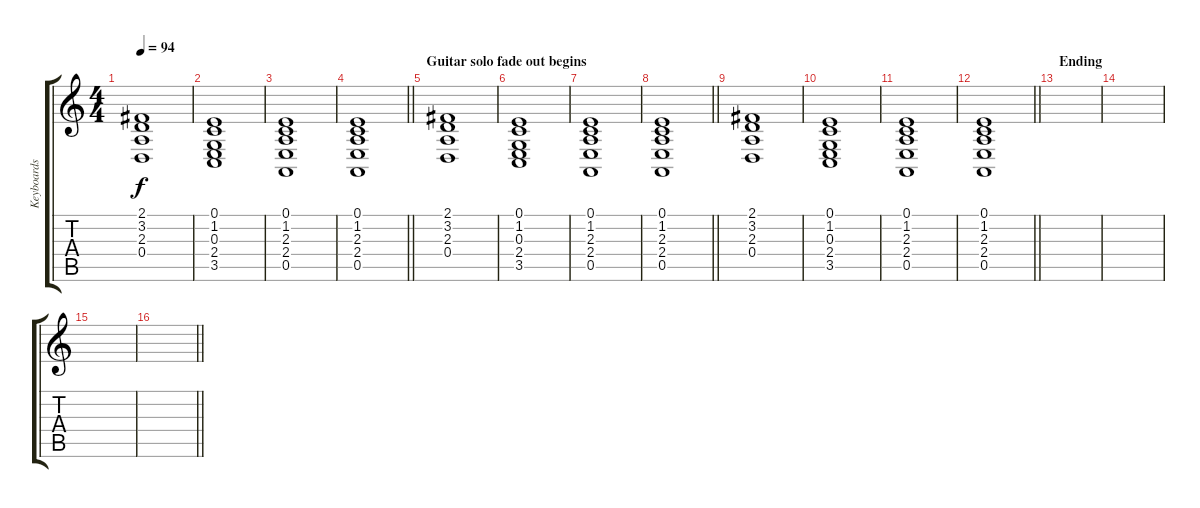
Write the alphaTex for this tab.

\track ("Keyboards" "Keyboards") {instrument stringensemble1}
\staff {score tabs}
\tuning (E4 B3 G3 D3 A2 E2) {hide}
\ts (4 4)
\tempo 94
\clef g2
\ks c
(2.1 3.2 2.3 0.4).1{dy f} |
(0.1 1.2 0.3 2.4 3.5).1 |
(0.1 1.2 2.3 2.4 0.5).1 |
\barLineRight lightlight
(0.1 1.2 2.3 2.4 0.5).1 |
\section ("" "Guitar solo fade out begins")
(2.1 3.2 2.3 0.4).1 |
(0.1 1.2 0.3 2.4 3.5).1 |
(0.1 1.2 2.3 2.4 0.5).1 |
\barLineRight lightlight
(0.1 1.2 2.3 2.4 0.5).1 |
(2.1 3.2 2.3 0.4).1 |
(0.1 1.2 0.3 2.4 3.5).1 |
(0.1 1.2 2.3 2.4 0.5).1 |
\barLineRight lightlight
(0.1 1.2 2.3 2.4 0.5).1 |
\section ("" "Ending")
|
|
|
\barLineRight lightlight
